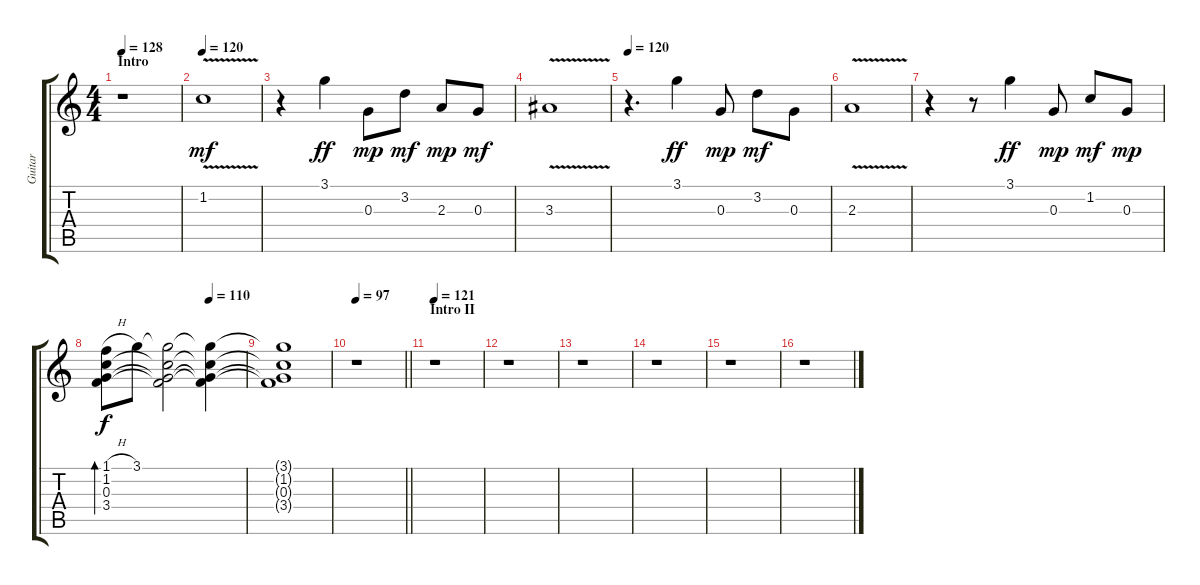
\track ("Guitar" "Guitar") {instrument distortionguitar}
\staff {score tabs}
\tuning (E4 B3 G3 D3 A2 E2) {hide}
\ts (4 4)
\section ("" "Intro")
\tempo 128
\clef g2
\ks c
r.1{dy mf instrument distortionguitar} |
\tempo 120
1.2{v}.1{volume 11 instrument acousticguitarnylon} |
r.4 3.1.4{dy ff} 0.3.8{dy mp} 3.2.8{dy mf} 2.3.8{dy mp} 0.3.8{dy mf} |
3.3{v}.1 |
\tempo 120
r.4{d instrument acousticguitarnylon} 3.1.4{txt "" dy ff} 0.3.8{dy mp} 3.2.8{dy mf} 0.3.8 |
2.3{v}.1 |
r.4 r.8 3.1.4{dy ff} 0.3.8{dy mp} 1.2.8{dy mf} 0.3.8{dy mp} |
\tempo (110 0.75)
(1.1{h} 1.2 0.3 3.4).8{bd 480 dy f} 3.1.8 (3.1{t} 1.2{t} 0.3{t} 3.4{t}).2 (3.1{t} 1.2{t} 0.3{t} 3.4{t}).4 |
(3.1{t} 1.2{t} 0.3{t} 3.4{t}).1 |
\tempo 97
\barLineRight lightlight
r.1 |
\section ("" "Intro II")
\tempo 121
r.1 |
r.1 |
r.1 |
r.1 |
r.1 |
r.1
